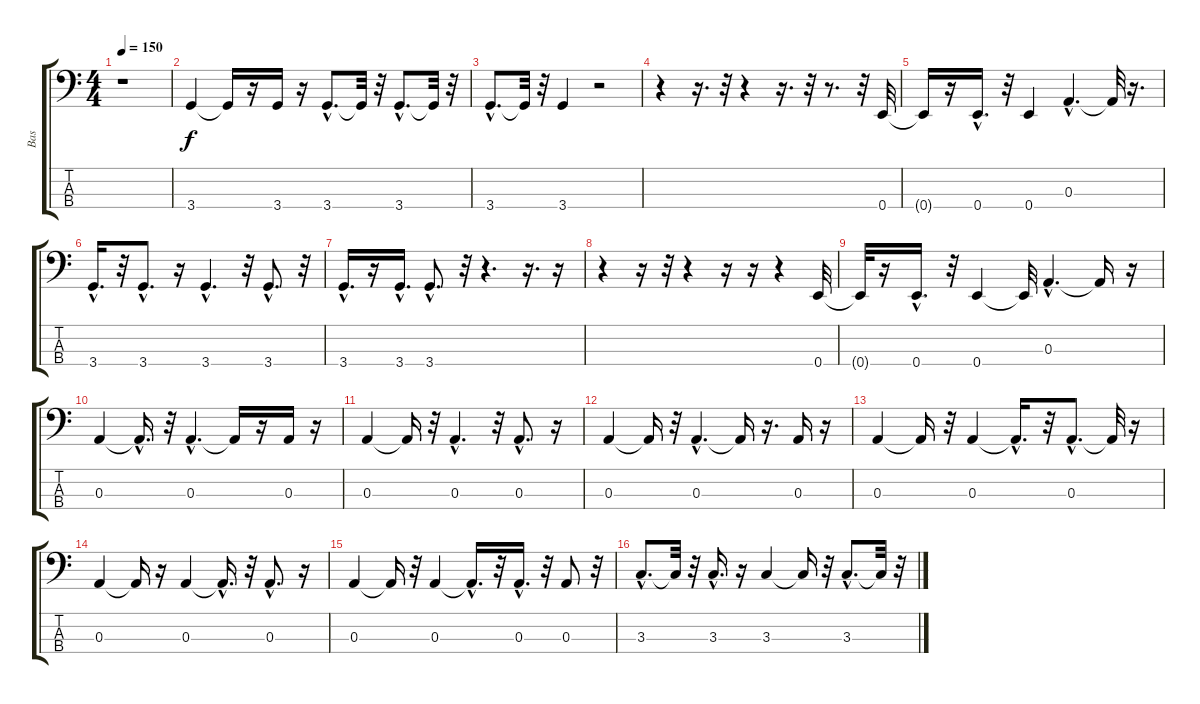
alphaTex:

\track ("Bas" "Bas") {instrument electricbassfinger}
\staff {score tabs}
\tuning (G2 D2 A1 E1) {hide}
\ts (4 4)
\tempo 150
\clef f4
\ks c
r.1{dy f instrument electricbassfinger} |
3.4.4 3.4{t}.16 r.16 3.4.16 r.16 3.4{hac}.8{d} 3.4{t}.32 r.32 3.4{hac}.8{d} 3.4{t}.32 r.32 |
3.4{hac}.8{d} 3.4{t}.32 r.32 3.4.4 r.2 |
r.4 r.16{d} r.32 r.4 r.16{d} r.32 r.8{d} r.32 0.4.32 |
0.4{t}.16 r.16 0.4{hac}.16{d} r.32 0.4.4 0.3{hac}.4{d} 0.3{t}.32 r.16{d} |
3.4{hac}.16{d} r.32 3.4{hac}.8{d} r.16 3.4{hac}.4{d} r.32 3.4{hac}.8{d} r.32 |
3.4{hac}.16{d} r.16 3.4{hac}.16{d} 3.4{hac}.8{d} r.32 r.4{d} r.16{d} r.16 |
r.4 r.16 r.32 r.4 r.16 r.16 r.4 0.4.32 |
0.4{t}.32 r.16 0.4{hac}.16{d} r.32 0.4.4 0.4{t}.32 0.3{hac}.4{d} 0.3{t}.16 r.16 |
0.3.4 0.3{hac t}.16{d} r.32 0.3{hac}.4{d} 0.3{t}.16 r.16 0.3.16 r.16 |
0.3.4 0.3{t}.16 r.32 0.3{hac}.4{d} r.32 0.3{hac}.8{d} r.16 |
0.3.4 0.3{t}.16 r.32 0.3{hac}.4{d} 0.3{t}.16 r.16{d} 0.3.16 r.16 |
0.3.4 0.3{t}.16 r.32 0.3.4 0.3{hac t}.16{d} r.32 0.3{hac}.8{d} 0.3{t}.32 r.16 |
0.3.4 0.3{t}.16 r.16 0.3.4 0.3{hac t}.16{d} r.32 0.3{hac}.8{d} r.16 |
0.3.4 0.3{t}.16 r.32 0.3.4 0.3{hac t}.16{d} r.32 0.3{hac}.16{d} r.32 0.3.8 r.32 |
3.3{hac}.8{d} 3.3{t}.32 r.32 3.3{hac}.16{d} r.16 3.3.4 3.3{t}.16 r.32 3.3{hac}.8{d} 3.3{t}.32 r.32
